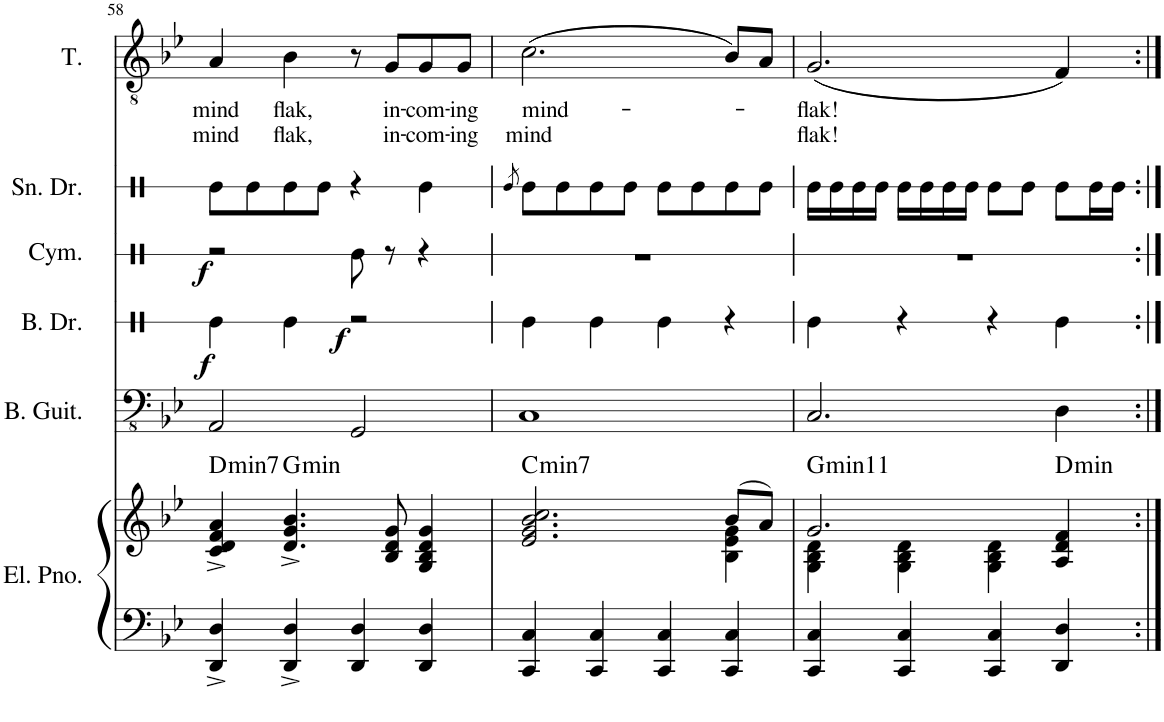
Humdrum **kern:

**kern	**kern	**harte	**kern	**kern	**dynam	**kern	**dynam	**kern	**kern	**text	**text
*part6	*part6	*part6	*part5	*part4	*part4	*part3	*part3	*part2	*part1	*part1	*part1
*staff7	*staff6	*	*staff5	*staff4	*staff4	*staff3	*staff3	*staff2	*staff1	*staff1	*staff1
*I"Electric Piano	*	*	*I"Bass Guitar	*I"Bass Drum	*	*I"Cymbal	*	*I"Snare Drum	*I"Tenor	*	*
*I'El. Pno.	*	*	*I'B. Guit.	*I'B. Dr.	*	*I'Cym.	*	*I'Sn. Dr.	*I'T.	*	*
!!LO:PB:g=z
*clefF4	*clefG2	*	*clefFv4	*clefX	*	*clefX	*	*clefX	*clefGv2	*	*
*k[b-e-]	*k[b-e-]	*	*k[b-e-]	*k[]	*	*k[]	*	*k[]	*k[b-e-]	*	*
*M4/4	*M4/4	*	*M4/4	*M4/4	*	*M4/4	*	*M4/4	*M4/4	*	*
=58	=58	=58	=58	=58	=58	=58	=58	=58	=58	=58	=58
!	!	!LO:H:kt=min7	!	!	!LO:DY:b	!	!LO:DY:b	!	!	!LO:LY:b	!LO:LY:b
4DD/^ 4D/^	4c/^ 4d/^ 4f/^ 4a/^	D:min7	2AAA/	4Re\	f	2r	f	8Re\L	4A/	mind	mind
.	.	.	.	.	.	.	.	8Re\	.	.	.
!	!	!LO:H:kt=min	!	!	!	!	!	!	!	!LO:LY:b	!LO:LY:b
4DD/^ 4D/^	4.d/^ 4.g/^ 4.b-/^	G:min	.	4Re\	.	.	.	8Re\	4B-\	flak,	flak,
.	.	.	.	.	.	.	.	8Re\J	.	.	.
!	!	!	!	!	!LO:DY:b	!	!	!	!	!	!
4DD/ 4D/	.	.	2GGG/	2r	f	8Re\	.	4r	8r	.	.
!	!	!	!	!	!	!	!	!	!	!LO:LY:b	!LO:LY:b
.	8B-/ 8d/ 8g/	.	.	.	.	8r	.	.	8G/L	in-	in-
!	!	!	!	!	!	!	!	!	!	!LO:LY:b	!LO:LY:b
4DD/ 4D/	4G/ 4B-/ 4d/ 4g/	.	.	.	.	4r	.	4Re\	8G/	-com-	-com-
!	!	!	!	!	!	!	!	!	!	!LO:LY:b	!LO:LY:b
.	.	.	.	.	.	.	.	.	8G/J	-ing	-ing
=59	=59	=59	=59	=59	=59	=59	=59	=59	=59	=59	=59
.	.	.	.	.	.	.	.	8qRe/	.	.	.
*	*^	*	*	*	*	*	*	*	*	*	*
!	!	!	!LO:H:kt=min7	!	!	!	!	!	!	!	!LO:LY:b	!LO:LY:b
4CC/ 4C/	2.e-/ 2.g/ 2.b-/ 2.cc/	2.ryy	C:min7	1CC	4Re\	.	1r	.	8Re\L	((2.c\	mind-	mind
.	.	.	.	.	.	.	.	.	8Re\	.	.	.
4CC/ 4C/	.	.	.	.	4Re\	.	.	.	8Re\	.	.	.
.	.	.	.	.	.	.	.	.	8Re\J	.	.	.
4CC/ 4C/	.	.	.	.	4Re\	.	.	.	8Re\L	.	.	.
.	.	.	.	.	.	.	.	.	8Re\	.	.	.
4CC/ 4C/	(8b-/L	4B-\ 4e-\ 4g\	.	.	4r	.	.	.	8Re\	8B-/L))	.	.
.	8a/J)	.	.	.	.	.	.	.	8Re\J	8A/J	.	.
=60	=60	=60	=60	=60	=60	=60	=60	=60	=60	=60	=60	=60
!	!	!	!LO:H:kt=min11	!	!	!	!	!	!	!	!LO:LY:b	!LO:LY:b
4CC/ 4C/	2.g/	4G\ 4B-\ 4d\	G:min9(11)	2.CC/	4Re\	.	1r	.	16Re\LL	((2.G/	flak!	flak!
.	.	.	.	.	.	.	.	.	16Re\	.	.	.
.	.	.	.	.	.	.	.	.	16Re\	.	.	.
.	.	.	.	.	.	.	.	.	16Re\JJ	.	.	.
4CC/ 4C/	.	4G\ 4B-\ 4d\	.	.	4r	.	.	.	16Re\LL	.	.	.
.	.	.	.	.	.	.	.	.	16Re\	.	.	.
.	.	.	.	.	.	.	.	.	16Re\	.	.	.
.	.	.	.	.	.	.	.	.	16Re\JJ	.	.	.
4CC/ 4C/	.	4G\ 4B-\ 4d\	.	.	4r	.	.	.	8Re\L	.	.	.
.	.	.	.	.	.	.	.	.	8Re\J	.	.	.
!	!	!	!LO:H:kt=min	!	!	!	!	!	!	!	!	!
4DD/ 4D/	4A/ 4d/ 4f/	4ryy	D:min	4DD\	4Re\	.	.	.	8Re\L	4F/))	.	.
.	.	.	.	.	.	.	.	.	16Re\L	.	.	.
.	.	.	.	.	.	.	.	.	16Re\JJ	.	.	.
*	*v	*v	*	*	*	*	*	*	*	*	*	*
=:|!	=:|!	=:|!	=:|!	=:|!	=:|!	=:|!	=:|!	=:|!	=:|!	=:|!	=:|!
*-	*-	*-	*-	*-	*-	*-	*-	*-	*-	*-	*-
